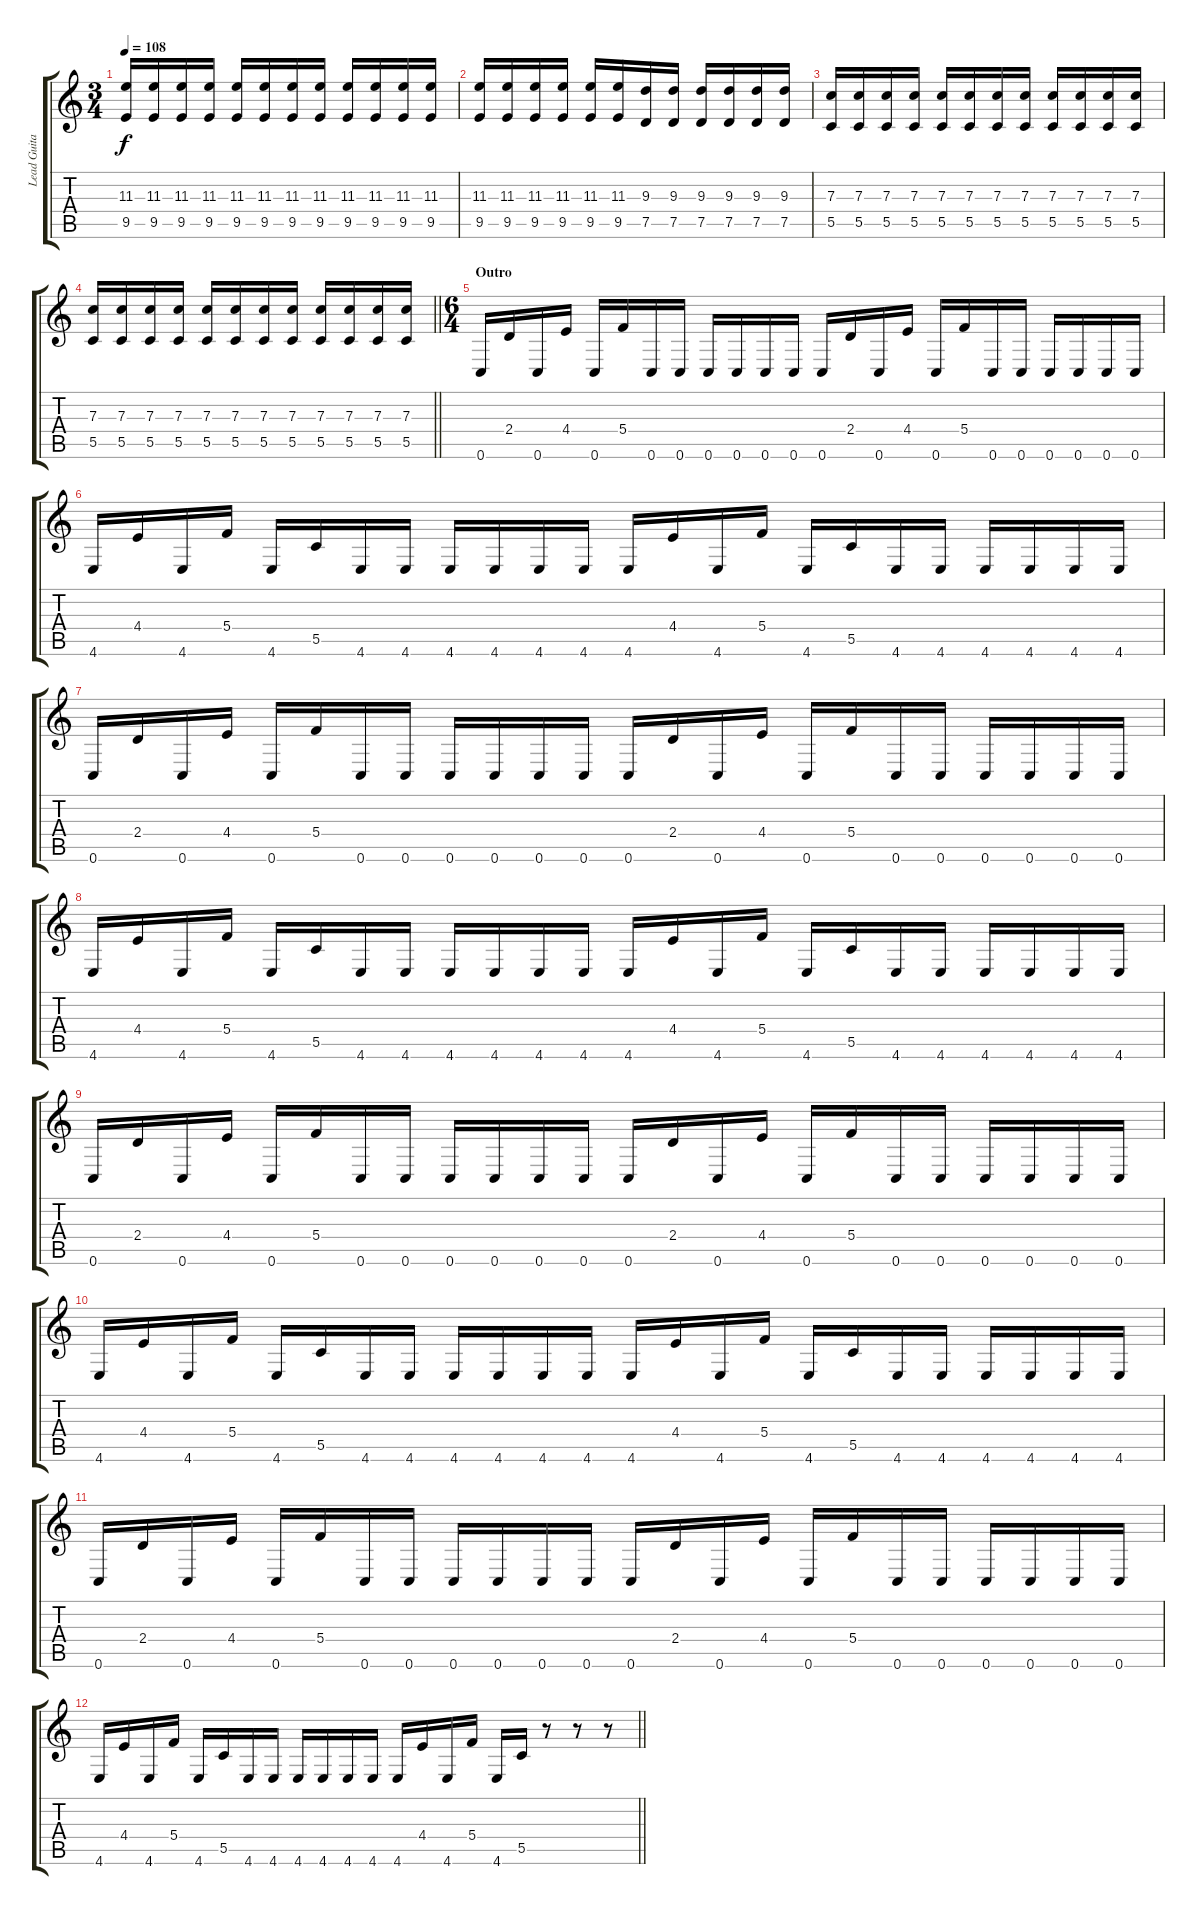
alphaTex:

\track ("Lead Guitar" "Lead Guita") {instrument distortionguitar}
\staff {score tabs}
\tuning (D4 A3 F3 C3 G2 C2) {hide}
\ts (3 4)
\tempo 108
\clef g2
\ks c
(11.3 9.5).16{dy f} (11.3 9.5).16 (11.3 9.5).16 (11.3 9.5).16 (11.3 9.5).16 (11.3 9.5).16 (11.3 9.5).16 (11.3 9.5).16 (11.3 9.5).16 (11.3 9.5).16 (11.3 9.5).16 (11.3 9.5).16 |
(11.3 9.5).16 (11.3 9.5).16 (11.3 9.5).16 (11.3 9.5).16 (11.3 9.5).16 (11.3 9.5).16 (9.3 7.5).16 (9.3 7.5).16 (9.3 7.5).16 (9.3 7.5).16 (9.3 7.5).16 (9.3 7.5).16 |
(7.3 5.5).16 (7.3 5.5).16 (7.3 5.5).16 (7.3 5.5).16 (7.3 5.5).16 (7.3 5.5).16 (7.3 5.5).16 (7.3 5.5).16 (7.3 5.5).16 (7.3 5.5).16 (7.3 5.5).16 (7.3 5.5).16 |
\barLineRight lightlight
(7.3 5.5).16 (7.3 5.5).16 (7.3 5.5).16 (7.3 5.5).16 (7.3 5.5).16 (7.3 5.5).16 (7.3 5.5).16 (7.3 5.5).16 (7.3 5.5).16 (7.3 5.5).16 (7.3 5.5).16 (7.3 5.5).16 |
\ts (6 4)
\section ("" "Outro")
0.6.16 2.4.16 0.6.16 4.4.16 0.6.16 5.4.16 0.6.16 0.6.16 0.6.16 0.6.16 0.6.16 0.6.16 0.6.16 2.4.16 0.6.16 4.4.16 0.6.16 5.4.16 0.6.16 0.6.16 0.6.16 0.6.16 0.6.16 0.6.16 |
4.6.16 4.4.16 4.6.16 5.4.16 4.6.16 5.5.16 4.6.16 4.6.16 4.6.16 4.6.16 4.6.16 4.6.16 4.6.16 4.4.16 4.6.16 5.4.16 4.6.16 5.5.16 4.6.16 4.6.16 4.6.16 4.6.16 4.6.16 4.6.16 |
0.6.16 2.4.16 0.6.16 4.4.16 0.6.16 5.4.16 0.6.16 0.6.16 0.6.16 0.6.16 0.6.16 0.6.16 0.6.16 2.4.16 0.6.16 4.4.16 0.6.16 5.4.16 0.6.16 0.6.16 0.6.16 0.6.16 0.6.16 0.6.16 |
4.6.16 4.4.16 4.6.16 5.4.16 4.6.16 5.5.16 4.6.16 4.6.16 4.6.16 4.6.16 4.6.16 4.6.16 4.6.16 4.4.16 4.6.16 5.4.16 4.6.16 5.5.16 4.6.16 4.6.16 4.6.16 4.6.16 4.6.16 4.6.16 |
0.6.16 2.4.16 0.6.16 4.4.16 0.6.16 5.4.16 0.6.16 0.6.16 0.6.16 0.6.16 0.6.16 0.6.16 0.6.16 2.4.16 0.6.16 4.4.16 0.6.16 5.4.16 0.6.16 0.6.16 0.6.16 0.6.16 0.6.16 0.6.16 |
4.6.16 4.4.16 4.6.16 5.4.16 4.6.16 5.5.16 4.6.16 4.6.16 4.6.16 4.6.16 4.6.16 4.6.16 4.6.16 4.4.16 4.6.16 5.4.16 4.6.16 5.5.16 4.6.16 4.6.16 4.6.16 4.6.16 4.6.16 4.6.16 |
0.6.16 2.4.16 0.6.16 4.4.16 0.6.16 5.4.16 0.6.16 0.6.16 0.6.16 0.6.16 0.6.16 0.6.16 0.6.16 2.4.16 0.6.16 4.4.16 0.6.16 5.4.16 0.6.16 0.6.16 0.6.16 0.6.16 0.6.16 0.6.16 |
\barLineRight lightlight
4.6.16 4.4.16 4.6.16 5.4.16 4.6.16 5.5.16 4.6.16 4.6.16 4.6.16 4.6.16 4.6.16 4.6.16 4.6.16 4.4.16 4.6.16 5.4.16 4.6.16 5.5.16 r.8 r.8 r.8
